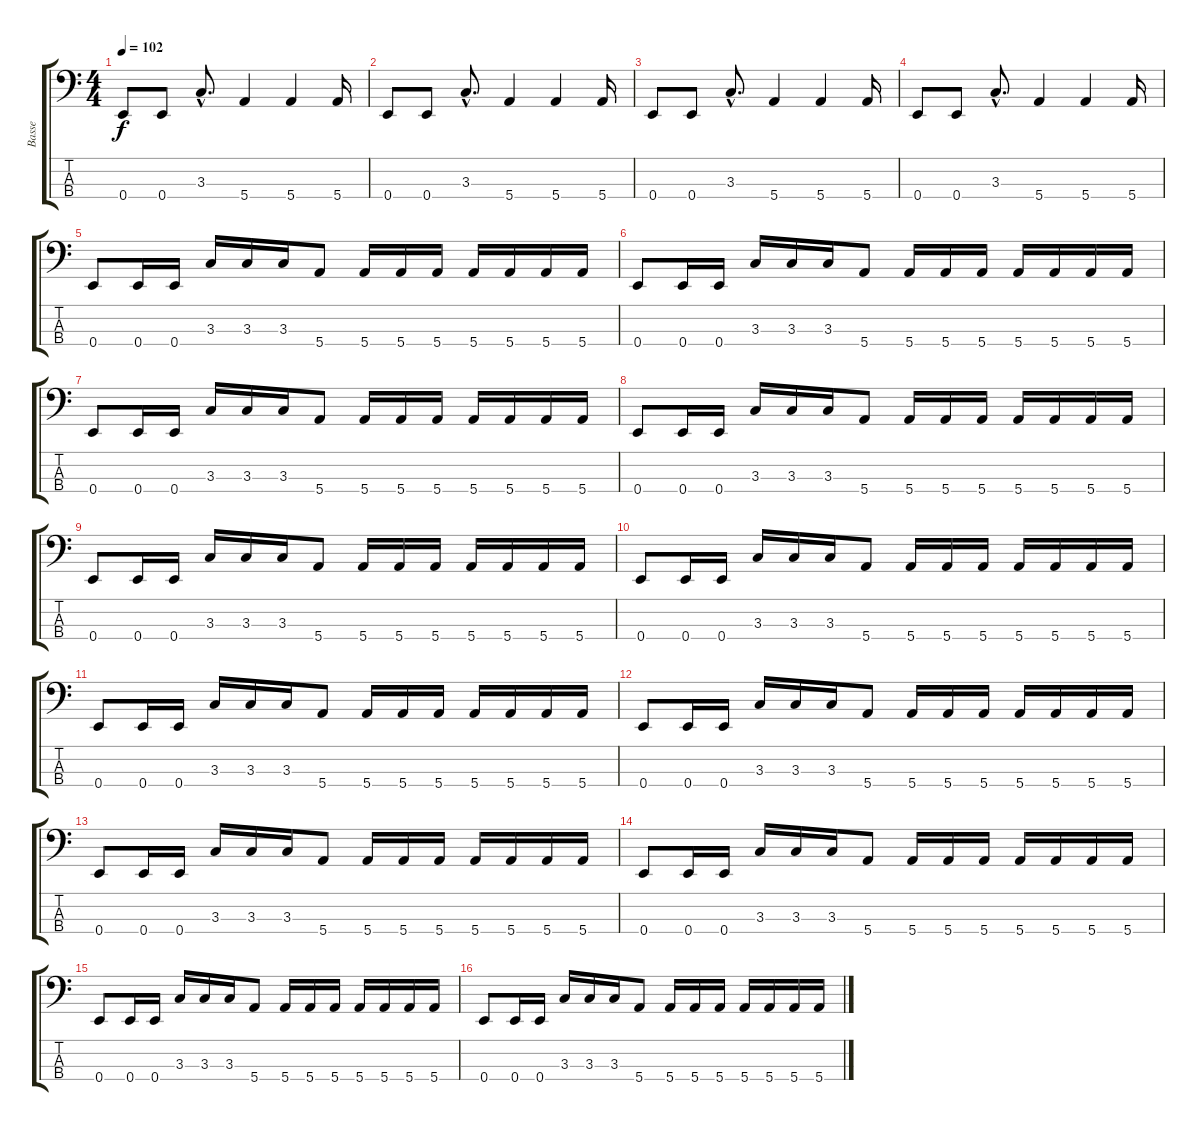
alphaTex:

\track ("Basse" "Basse") {instrument electricbassfinger}
\staff {score tabs}
\tuning (G2 D2 A1 E1) {hide}
\ts (4 4)
\tempo 102
\clef f4
\ks c
0.4.8{dy f} 0.4.8 3.3{hac}.8{d} 5.4.4 5.4.4 5.4.16 |
0.4.8 0.4.8 3.3{hac}.8{d} 5.4.4 5.4.4 5.4.16 |
0.4.8 0.4.8 3.3{hac}.8{d} 5.4.4 5.4.4 5.4.16 |
0.4.8 0.4.8 3.3{hac}.8{d} 5.4.4 5.4.4 5.4.16 |
0.4.8 0.4.16 0.4.16 3.3.16 3.3.16 3.3.16 5.4.8 5.4.16 5.4.16 5.4.16 5.4.16 5.4.16 5.4.16 5.4.16 |
0.4.8 0.4.16 0.4.16 3.3.16 3.3.16 3.3.16 5.4.8 5.4.16 5.4.16 5.4.16 5.4.16 5.4.16 5.4.16 5.4.16 |
0.4.8 0.4.16 0.4.16 3.3.16 3.3.16 3.3.16 5.4.8 5.4.16 5.4.16 5.4.16 5.4.16 5.4.16 5.4.16 5.4.16 |
0.4.8 0.4.16 0.4.16 3.3.16 3.3.16 3.3.16 5.4.8 5.4.16 5.4.16 5.4.16 5.4.16 5.4.16 5.4.16 5.4.16 |
0.4.8 0.4.16 0.4.16 3.3.16 3.3.16 3.3.16 5.4.8 5.4.16 5.4.16 5.4.16 5.4.16 5.4.16 5.4.16 5.4.16 |
0.4.8 0.4.16 0.4.16 3.3.16 3.3.16 3.3.16 5.4.8 5.4.16 5.4.16 5.4.16 5.4.16 5.4.16 5.4.16 5.4.16 |
0.4.8 0.4.16 0.4.16 3.3.16 3.3.16 3.3.16 5.4.8 5.4.16 5.4.16 5.4.16 5.4.16 5.4.16 5.4.16 5.4.16 |
0.4.8 0.4.16 0.4.16 3.3.16 3.3.16 3.3.16 5.4.8 5.4.16 5.4.16 5.4.16 5.4.16 5.4.16 5.4.16 5.4.16 |
0.4.8 0.4.16 0.4.16 3.3.16 3.3.16 3.3.16 5.4.8 5.4.16 5.4.16 5.4.16 5.4.16 5.4.16 5.4.16 5.4.16 |
0.4.8 0.4.16 0.4.16 3.3.16 3.3.16 3.3.16 5.4.8 5.4.16 5.4.16 5.4.16 5.4.16 5.4.16 5.4.16 5.4.16 |
0.4.8 0.4.16 0.4.16 3.3.16 3.3.16 3.3.16 5.4.8 5.4.16 5.4.16 5.4.16 5.4.16 5.4.16 5.4.16 5.4.16 |
0.4.8 0.4.16 0.4.16 3.3.16 3.3.16 3.3.16 5.4.8 5.4.16 5.4.16 5.4.16 5.4.16 5.4.16 5.4.16 5.4.16
